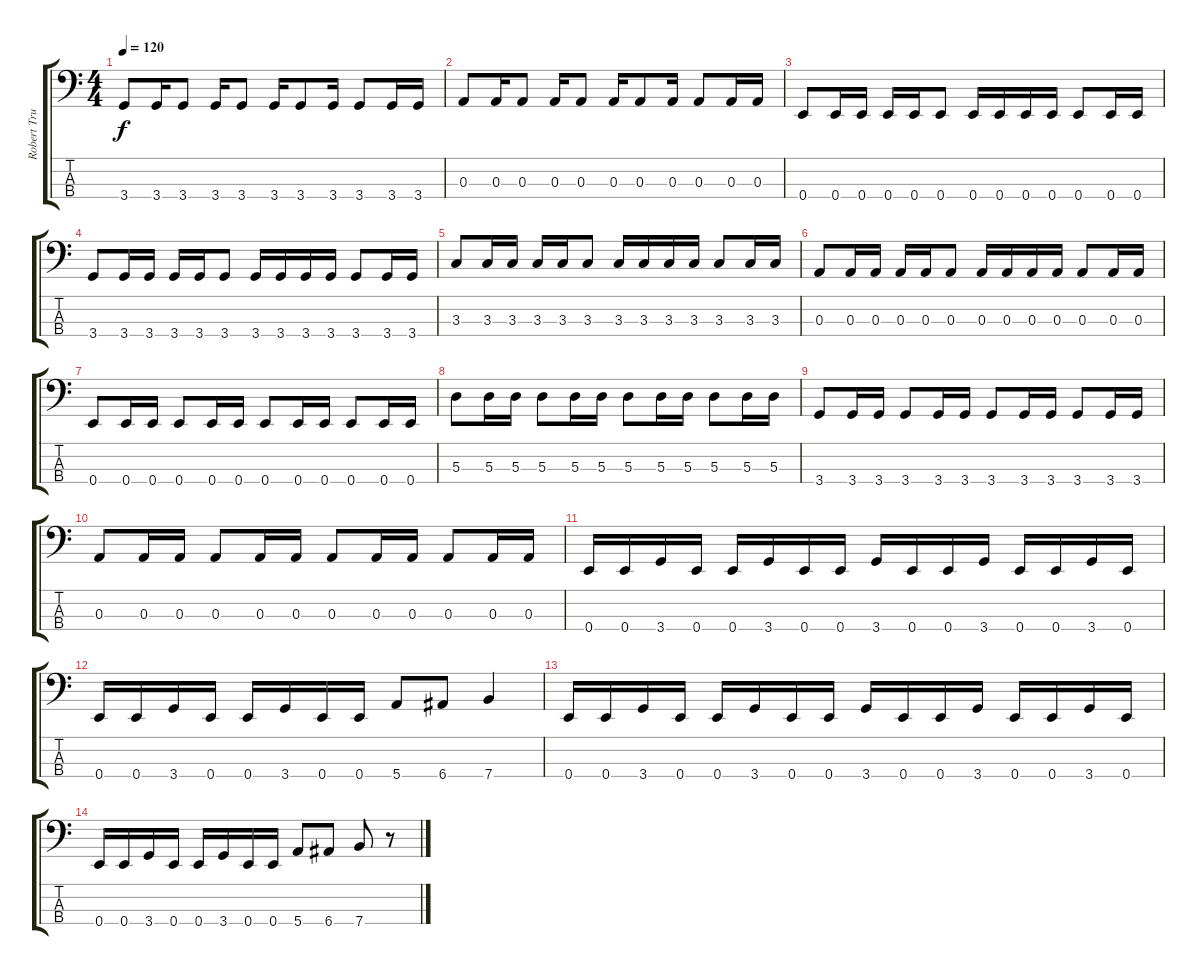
\track ("Robert Trujillo" "Robert Tru") {instrument electricbassfinger}
\staff {score tabs}
\tuning (G2 D2 A1 E1) {hide}
\ts (4 4)
\tempo 120
\clef f4
\ks c
3.4.8{dy f} 3.4.16 3.4.8 3.4.16 3.4.8 3.4.16 3.4.8 3.4.16 3.4.8 3.4.16 3.4.16 |
0.3.8 0.3.16 0.3.8 0.3.16 0.3.8 0.3.16 0.3.8 0.3.16 0.3.8 0.3.16 0.3.16 |
0.4.8 0.4.16 0.4.16 0.4.16 0.4.16 0.4.8 0.4.16 0.4.16 0.4.16 0.4.16 0.4.8 0.4.16 0.4.16 |
3.4.8 3.4.16 3.4.16 3.4.16 3.4.16 3.4.8 3.4.16 3.4.16 3.4.16 3.4.16 3.4.8 3.4.16 3.4.16 |
3.3.8 3.3.16 3.3.16 3.3.16 3.3.16 3.3.8 3.3.16 3.3.16 3.3.16 3.3.16 3.3.8 3.3.16 3.3.16 |
0.3.8 0.3.16 0.3.16 0.3.16 0.3.16 0.3.8 0.3.16 0.3.16 0.3.16 0.3.16 0.3.8 0.3.16 0.3.16 |
0.4.8 0.4.16 0.4.16 0.4.8 0.4.16 0.4.16 0.4.8 0.4.16 0.4.16 0.4.8 0.4.16 0.4.16 |
5.3.8 5.3.16 5.3.16 5.3.8 5.3.16 5.3.16 5.3.8 5.3.16 5.3.16 5.3.8 5.3.16 5.3.16 |
3.4.8 3.4.16 3.4.16 3.4.8 3.4.16 3.4.16 3.4.8 3.4.16 3.4.16 3.4.8 3.4.16 3.4.16 |
0.3.8 0.3.16 0.3.16 0.3.8 0.3.16 0.3.16 0.3.8 0.3.16 0.3.16 0.3.8 0.3.16 0.3.16 |
0.4.16 0.4.16 3.4.16 0.4.16 0.4.16 3.4.16 0.4.16 0.4.16 3.4.16 0.4.16 0.4.16 3.4.16 0.4.16 0.4.16 3.4.16 0.4.16 |
0.4.16 0.4.16 3.4.16 0.4.16 0.4.16 3.4.16 0.4.16 0.4.16 5.4.8 6.4.8 7.4.4 |
0.4.16 0.4.16 3.4.16 0.4.16 0.4.16 3.4.16 0.4.16 0.4.16 3.4.16 0.4.16 0.4.16 3.4.16 0.4.16 0.4.16 3.4.16 0.4.16 |
0.4.16 0.4.16 3.4.16 0.4.16 0.4.16 3.4.16 0.4.16 0.4.16 5.4.8 6.4.8 7.4.8 r.8
